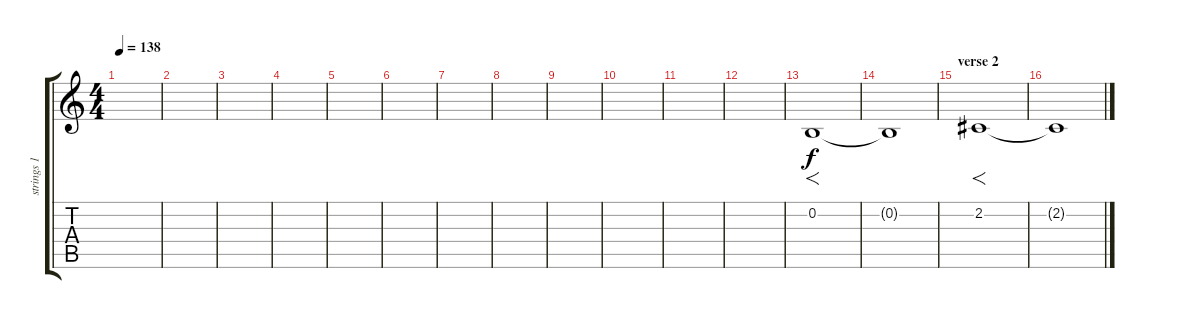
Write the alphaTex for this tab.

\track ("strings 1" "strings 1") {instrument stringensemble1}
\staff {score tabs}
\tuning (E4 B3 G3 D3 A2 E2) {hide}
\ts (4 4)
\tempo 138
\clef g2
\ks c
|
|
|
|
|
|
|
|
|
|
|
|
0.2.1{f} |
0.2{t}.1 |
\section ("" "verse 2")
2.2.1{f} |
2.2{t}.1
